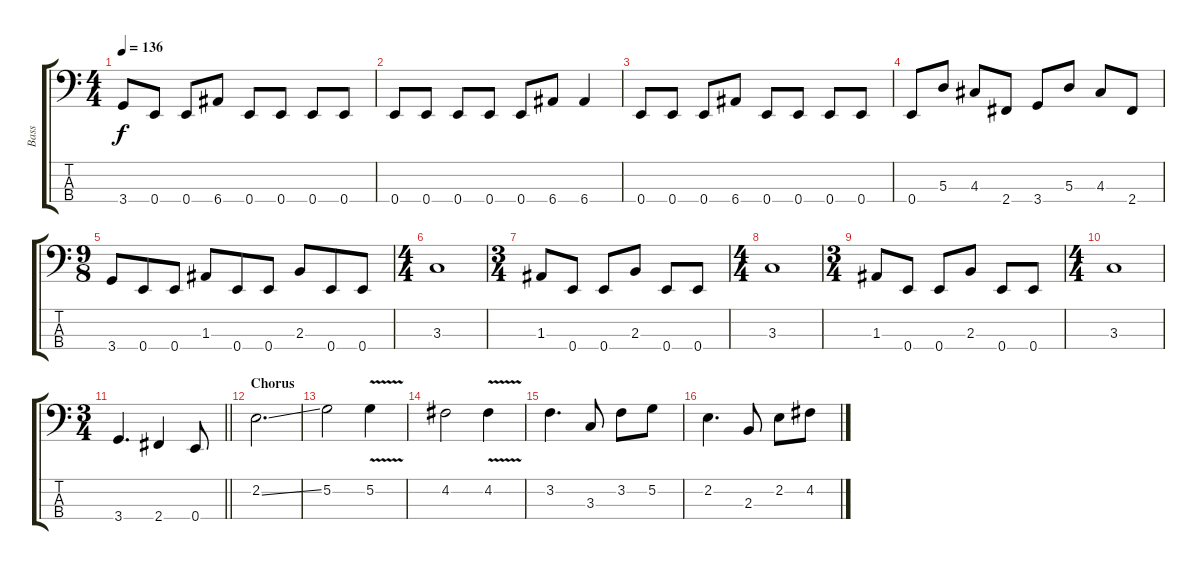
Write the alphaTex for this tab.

\track ("Bass" "Bass") {instrument electricbasspick}
\staff {score tabs}
\tuning (G2 D2 A1 E1) {hide}
\ts (4 4)
\tempo 136
\clef f4
\ks c
3.4.8{dy f} 0.4.8 0.4.8 6.4.8 0.4.8 0.4.8 0.4.8 0.4.8 |
0.4.8 0.4.8 0.4.8 0.4.8 0.4.8 6.4.8 6.4.4 |
0.4.8 0.4.8 0.4.8 6.4.8 0.4.8 0.4.8 0.4.8 0.4.8 |
0.4.8 5.3.8 4.3.8 2.4.8 3.4.8 5.3.8 4.3.8 2.4.8 |
\ts (9 8)
3.4.8 0.4.8 0.4.8 1.3.8 0.4.8 0.4.8 2.3.8 0.4.8 0.4.8 |
\ts (4 4)
3.3.1 |
\ts (3 4)
1.3.8 0.4.8 0.4.8 2.3.8 0.4.8 0.4.8 |
\ts (4 4)
3.3.1 |
\ts (3 4)
1.3.8 0.4.8 0.4.8 2.3.8 0.4.8 0.4.8 |
\ts (4 4)
3.3.1 |
\ts (3 4)
\barLineRight lightlight
3.4.4{d} 2.4.4 0.4.8 |
\section ("" "Chorus")
2.2{ss}.2{d} |
5.2.2 5.2{v}.4 |
4.2.2 4.2{v}.4 |
3.2.4{d} 3.3.8 3.2.8 5.2.8 |
2.2.4{d} 2.3.8 2.2.8 4.2.8
